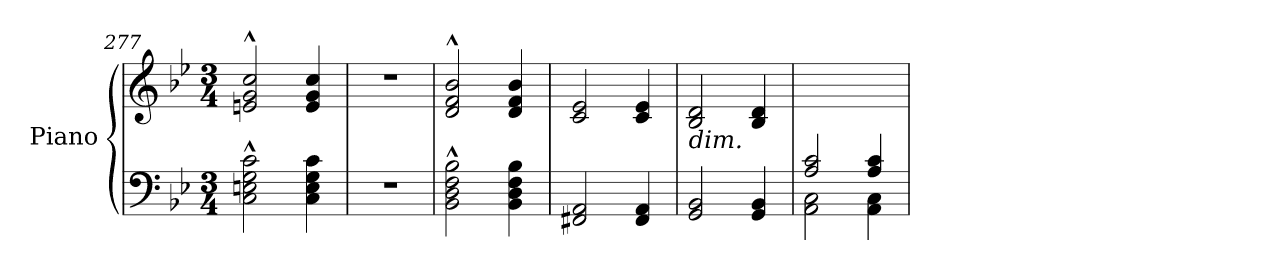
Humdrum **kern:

**kern	**kern
*part1	*part1
*staff2	*staff1
*I"Piano	*
*I'Pno	*
*clefF4	*clefG2
*k[b-e-]	*k[b-e-]
*B-:	*B-:
*M3/4	*M3/4
=277	=277
2C\^^> 2En\^^> 2G\^^> 2c\^^>	2en/^^> 2g/^^> 2cc/^^>
4C\ 4E\ 4G\ 4c\	4e/ 4g/ 4cc/
=278	=278
2.r	2.r
=279	=279
2BB-\^^> 2D\^^> 2F\^^> 2B-\^^>	2d/^^> 2f/^^> 2b-/^^>
4BB-\ 4D\ 4F\ 4B-\	4d/ 4f/ 4b-/
=280	=280
2FF#X/ 2AA/	2c/ 2e-/
4FF#/ 4AA/	4c/ 4e-/
=281	=281
!	!LO:TX:b:i:t=dim.
2GG/ 2BB-/	2B-/ 2d/
4GG/ 4BB-/	4B-/ 4d/
=282	=282
*^	*
2A/ 2c/	2AA\ 2C\	2.ryy
4A/ 4c/	4AA\ 4C\	.
*v	*v	*
=	=
*-	*-
